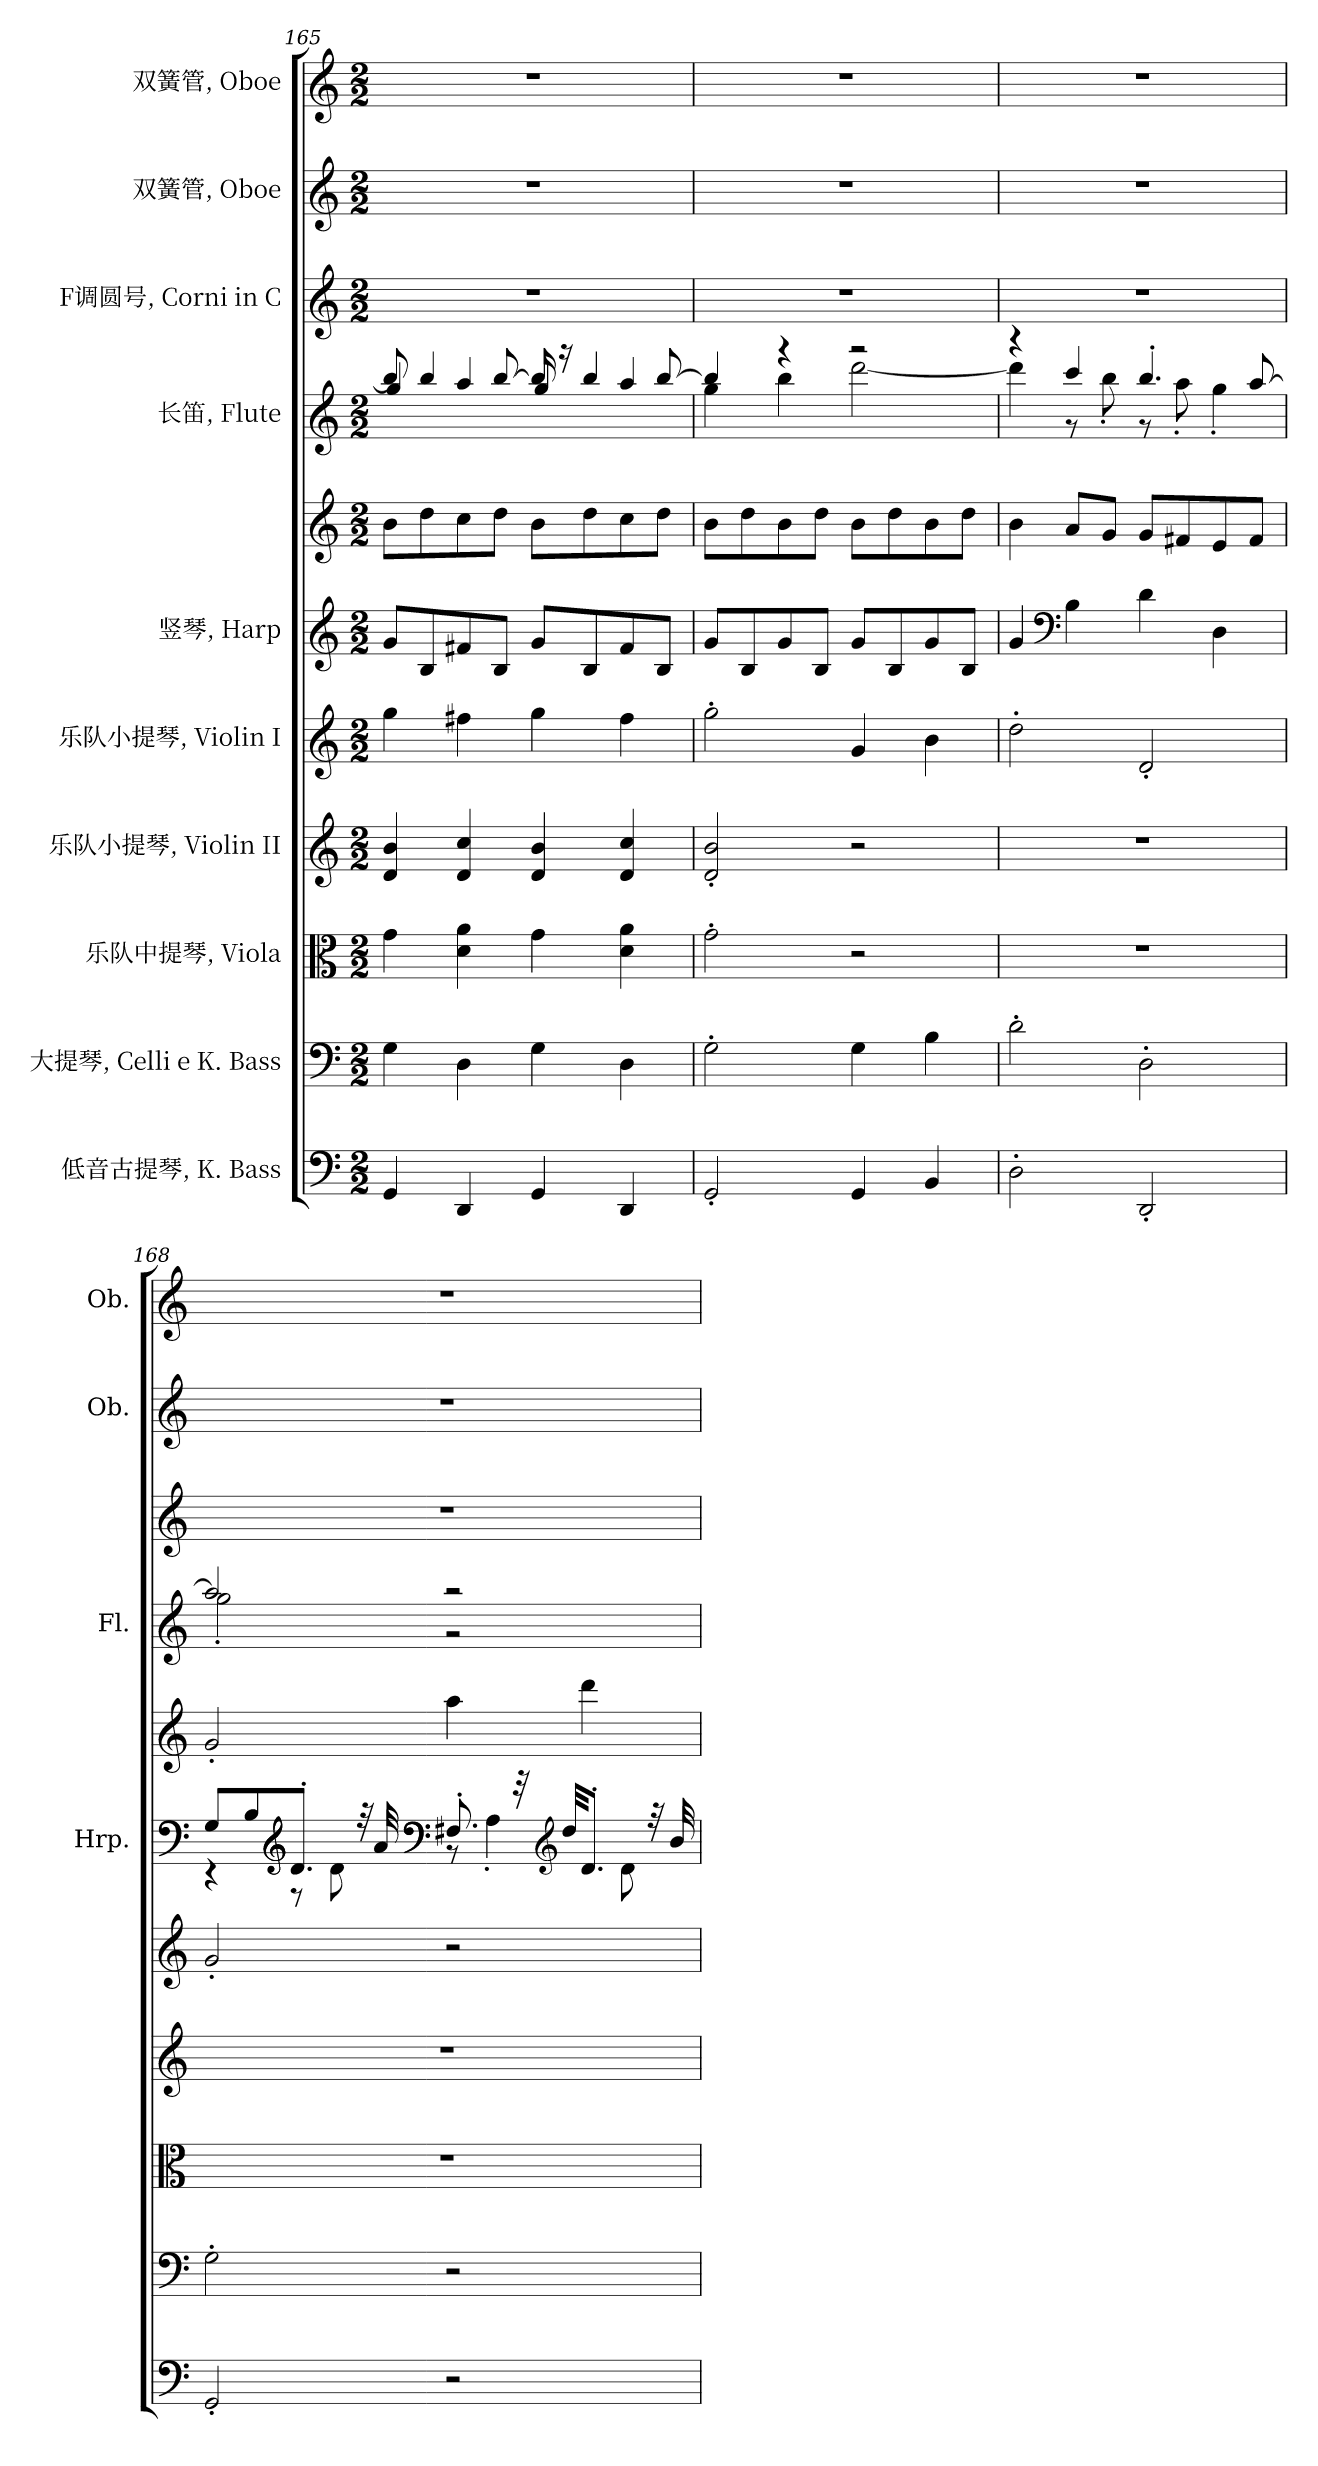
**kern	**kern	**kern	**kern	**kern	**kern	**kern	**kern	**kern	**kern	**kern
*part10	*part9	*part8	*part7	*part6	*part5	*part5	*part4	*part3	*part2	*part1
*staff11	*staff10	*staff9	*staff8	*staff7	*staff6	*staff5	*staff4	*staff3	*staff2	*staff1
*I"低音古提琴, K. Bass	*I"大提琴, Celli e K. Bass	*I"乐队中提琴, Viola	*I"乐队小提琴, Violin II	*I"乐队小提琴, Violin I	*I"竖琴, Harp	*	*I"长笛, Flute	*I"F调圆号, Corni in C	*I"双簧管, Oboe	*I"双簧管, Oboe
*	*	*	*	*	*I'Hrp.	*	*I'Fl.	*	*I'Ob.	*I'Ob.
*clefF4	*clefF4	*clefC3	*clefG2	*clefG2	*clefG2	*clefG2	*clefG2	*clefG2	*clefG2	*clefG2
*	*	*	*	*	*	*	*	*ITrd4c7	*	*
*k[]	*k[]	*k[]	*k[]	*k[]	*k[]	*k[]	*k[]	*k[b-]	*k[]	*k[]
*M2/2	*M2/2	*M2/2	*M2/2	*M2/2	*M2/2	*M2/2	*M2/2	*M2/2	*M2/2	*M2/2
=165	=165	=165	=165	=165	=165	=165	=165	=165	=165	=165
*	*	*	*	*	*	*	*^	*	*	*
4GG/	4G\	4g\	4d/ 4b/	4gg\	8g/L	8b\L	8bb/]	4gg/	1r	1r	1r
.	.	.	.	.	8B/	8dd\	4bb/	.	.	.	.
4DD/	4D\	4d\ 4a\	4d/ 4cc/	4ff#X\	8f#X/	8cc\	.	4aa/	.	.	.
.	.	.	.	.	8B/J	8dd\J	[8bb/	.	.	.	.
4GG/	4G\	4g\	4d/ 4b/	4gg\	8g/L	8b\L	16bb/]	4gg/	.	.	.
.	.	.	.	.	.	.	16r	.	.	.	.
.	.	.	.	.	8B/	8dd\	4bb/	.	.	.	.
4DD/	4D\	4d\ 4a\	4d/ 4cc/	4ff#\	8f#/	8cc\	.	4aa/	.	.	.
.	.	.	.	.	8B/J	8dd\J	[8bb/	.	.	.	.
=166	=166	=166	=166	=166	=166	=166	=166	=166	=166	=166	=166
2GG'/	2G'\	2g'\	2d/' 2b/'	2gg'\	8g/L	8b\L	4bb/]	4gg\	1r	1r	1r
.	.	.	.	.	8B/	8dd\	.	.	.	.	.
.	.	.	.	.	8g/	8b\	4r	4bb\	.	.	.
.	.	.	.	.	8B/J	8dd\J	.	.	.	.	.
4GG/	4G\	2r	2r	4g/	8g/L	8b\L	2r	[2ddd\	.	.	.
.	.	.	.	.	8B/	8dd\	.	.	.	.	.
4BB/	4B\	.	.	4b\	8g/	8b\	.	.	.	.	.
.	.	.	.	.	8B/J	8dd\J	.	.	.	.	.
!!LO:PB:g=z
=167	=167	=167	=167	=167	=167	=167	=167	=167	=167	=167	=167
2D'\	2d'\	1r	1r	2dd'\	4g/	4b\	4r	4ddd\]	1r	1r	1r
*	*	*	*	*	*clefF4	*	*	*	*	*	*
.	.	.	.	.	4B\	8a/L	4ccc/	8r	.	.	.
.	.	.	.	.	.	8g/J	.	8bb'\	.	.	.
2DD'/	2D'\	.	.	2d'/	4d\	8g/L	4.bb'/	8r	.	.	.
.	.	.	.	.	.	8f#X/	.	8aa'\	.	.	.
.	.	.	.	.	4D\	8e/	.	4gg'\	.	.	.
.	.	.	.	.	.	8f#/J	[8aa/	.	.	.	.
=168	=168	=168	=168	=168	=168	=168	=168	=168	=168	=168	=168
*	*	*	*	*	*^	*	*	*	*	*	*
2GG'/	2G'\	1r	1r	2g'/	8G/L	4r	2g'/	2aa/]	2gg'\	1r	1r	1r
.	.	.	.	.	8B/	.	.	.	.	.	.	.
*	*	*	*	*	*clefG2	*	*	*	*	*	*	*
.	.	.	.	.	8.d'/J	8r	.	.	.	.	.	.
.	.	.	.	.	.	8d\	.	.	.	.	.	.
.	.	.	.	.	32r	.	.	.	.	.	.	.
.	.	.	.	.	32a/	.	.	.	.	.	.	.
*	*	*	*	*	*clefF4	*	*	*	*	*	*	*
2r	2r	.	.	2r	8.F#X'/	8r	4aa\	2r	2r	.	.	.
.	.	.	.	.	.	4A'\	.	.	.	.	.	.
.	.	.	.	.	32r	.	.	.	.	.	.	.
*	*	*	*	*	*clefG2	*	*	*	*	*	*	*
.	.	.	.	.	32dd/KKL	.	.	.	.	.	.	.
.	.	.	.	.	8.d'/J	.	4ddd\	.	.	.	.	.
.	.	.	.	.	.	8d\	.	.	.	.	.	.
.	.	.	.	.	32r	.	.	.	.	.	.	.
.	.	.	.	.	32b/	.	.	.	.	.	.	.
*	*	*	*	*	*v	*v	*	*v	*v	*	*	*
=	=	=	=	=	=	=	=	=	=	=
*-	*-	*-	*-	*-	*-	*-	*-	*-	*-	*-
